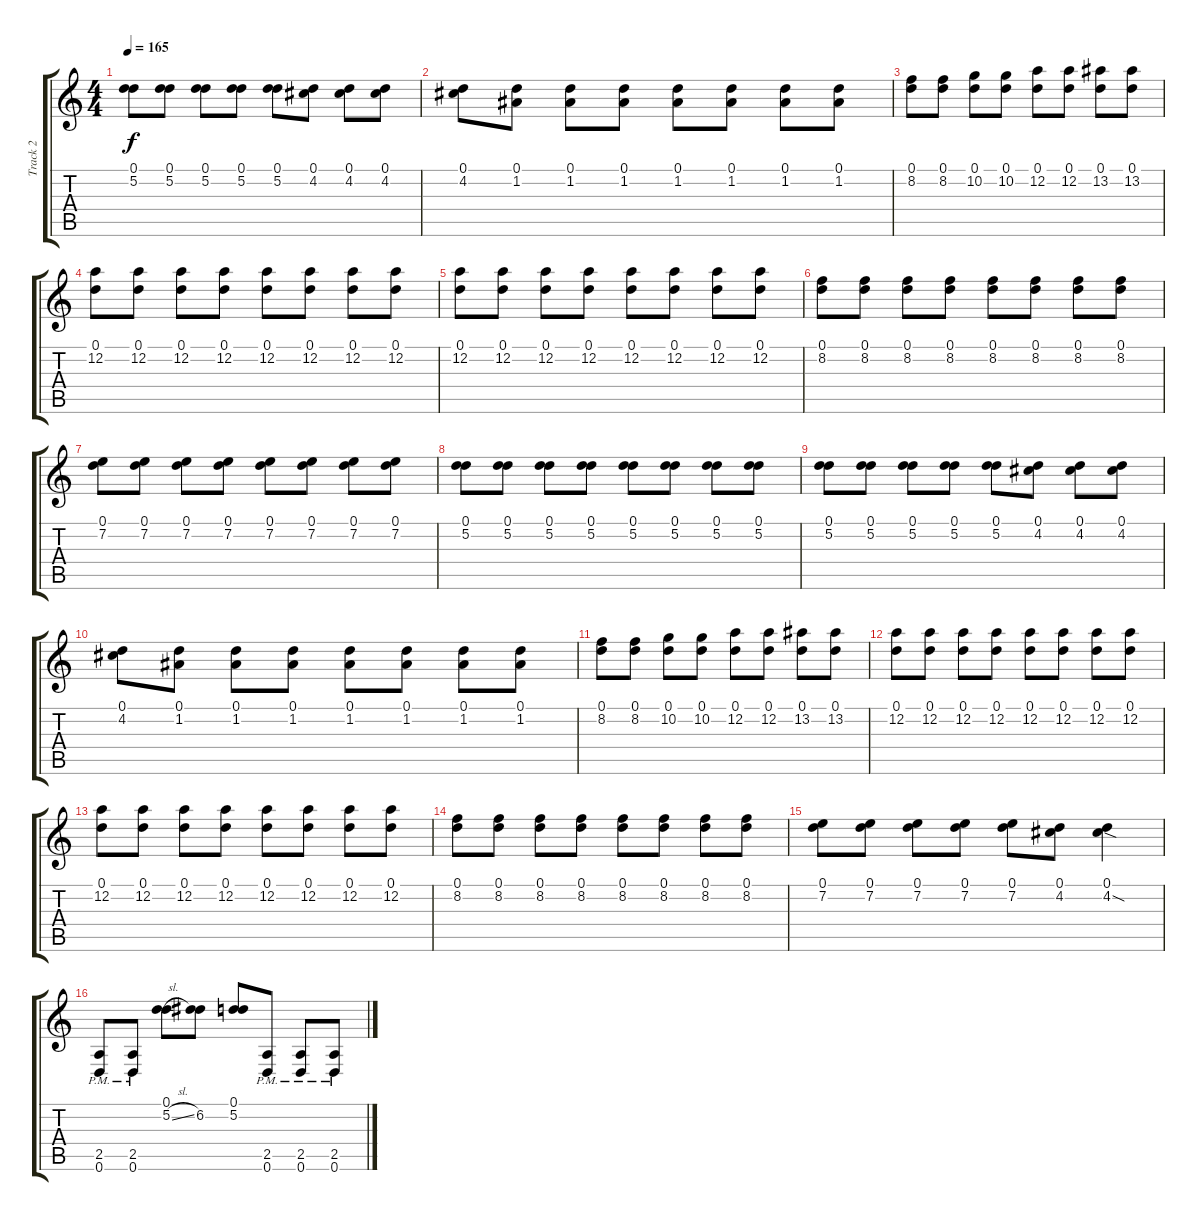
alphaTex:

\track ("Track 2" "Track 2") {instrument distortionguitar}
\staff {score tabs}
\tuning (D4 A3 F3 C3 G2 D2) {hide}
\ts (4 4)
\tempo 165
\clef g2
\ks c
(0.1 5.2).8{dy f} (0.1 5.2).8 (0.1 5.2).8 (0.1 5.2).8 (0.1 5.2).8 (0.1 4.2).8 (0.1 4.2).8 (0.1 4.2).8 |
(0.1 4.2).8 (0.1 1.2).8 (0.1 1.2).8 (0.1 1.2).8 (0.1 1.2).8 (0.1 1.2).8 (0.1 1.2).8 (0.1 1.2).8 |
(0.1 8.2).8 (0.1 8.2).8 (0.1 10.2).8 (0.1 10.2).8 (0.1 12.2).8 (0.1 12.2).8 (0.1 13.2).8 (0.1 13.2).8 |
(0.1 12.2).8 (0.1 12.2).8 (0.1 12.2).8 (0.1 12.2).8 (0.1 12.2).8 (0.1 12.2).8 (0.1 12.2).8 (0.1 12.2).8 |
(0.1 12.2).8 (0.1 12.2).8 (0.1 12.2).8 (0.1 12.2).8 (0.1 12.2).8 (0.1 12.2).8 (0.1 12.2).8 (0.1 12.2).8 |
(0.1 8.2).8 (0.1 8.2).8 (0.1 8.2).8 (0.1 8.2).8 (0.1 8.2).8 (0.1 8.2).8 (0.1 8.2).8 (0.1 8.2).8 |
(0.1 7.2).8 (0.1 7.2).8 (0.1 7.2).8 (0.1 7.2).8 (0.1 7.2).8 (0.1 7.2).8 (0.1 7.2).8 (0.1 7.2).8 |
(0.1 5.2).8 (0.1 5.2).8 (0.1 5.2).8 (0.1 5.2).8 (0.1 5.2).8 (0.1 5.2).8 (0.1 5.2).8 (0.1 5.2).8 |
(0.1 5.2).8 (0.1 5.2).8 (0.1 5.2).8 (0.1 5.2).8 (0.1 5.2).8 (0.1 4.2).8 (0.1 4.2).8 (0.1 4.2).8 |
(0.1 4.2).8 (0.1 1.2).8 (0.1 1.2).8 (0.1 1.2).8 (0.1 1.2).8 (0.1 1.2).8 (0.1 1.2).8 (0.1 1.2).8 |
(0.1 8.2).8 (0.1 8.2).8 (0.1 10.2).8 (0.1 10.2).8 (0.1 12.2).8 (0.1 12.2).8 (0.1 13.2).8 (0.1 13.2).8 |
(0.1 12.2).8 (0.1 12.2).8 (0.1 12.2).8 (0.1 12.2).8 (0.1 12.2).8 (0.1 12.2).8 (0.1 12.2).8 (0.1 12.2).8 |
(0.1 12.2).8 (0.1 12.2).8 (0.1 12.2).8 (0.1 12.2).8 (0.1 12.2).8 (0.1 12.2).8 (0.1 12.2).8 (0.1 12.2).8 |
(0.1 8.2).8 (0.1 8.2).8 (0.1 8.2).8 (0.1 8.2).8 (0.1 8.2).8 (0.1 8.2).8 (0.1 8.2).8 (0.1 8.2).8 |
(0.1 7.2).8 (0.1 7.2).8 (0.1 7.2).8 (0.1 7.2).8 (0.1 7.2).8 (0.1 4.2).8 (0.1 4.2{sod}).4 |
(2.5{pm} 0.6{pm}).8 (2.5{pm} 0.6{pm}).8 (0.1 5.2{sl}).8 (0.1{t} 6.2).8 (0.1 5.2).8 (2.5{pm} 0.6{pm}).8 (2.5{pm} 0.6{pm}).8 (2.5{pm} 0.6{pm}).8
